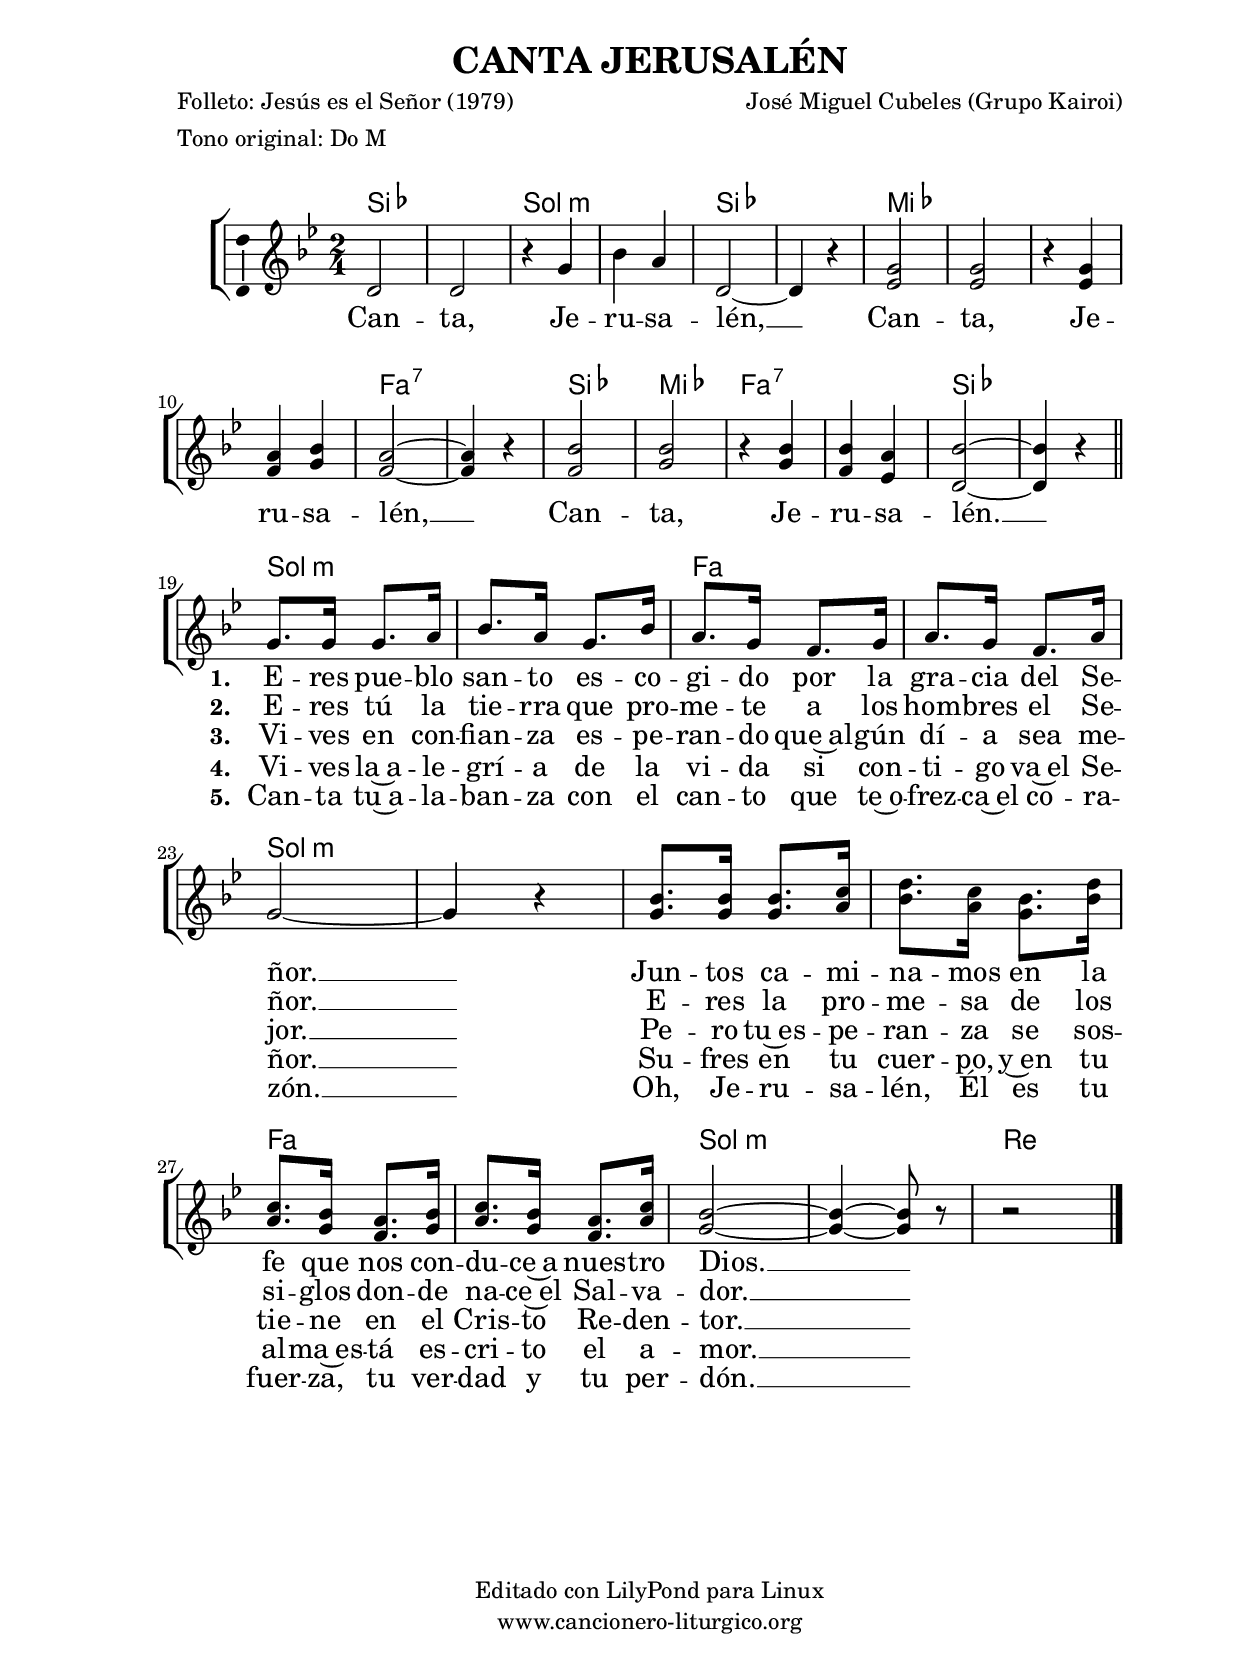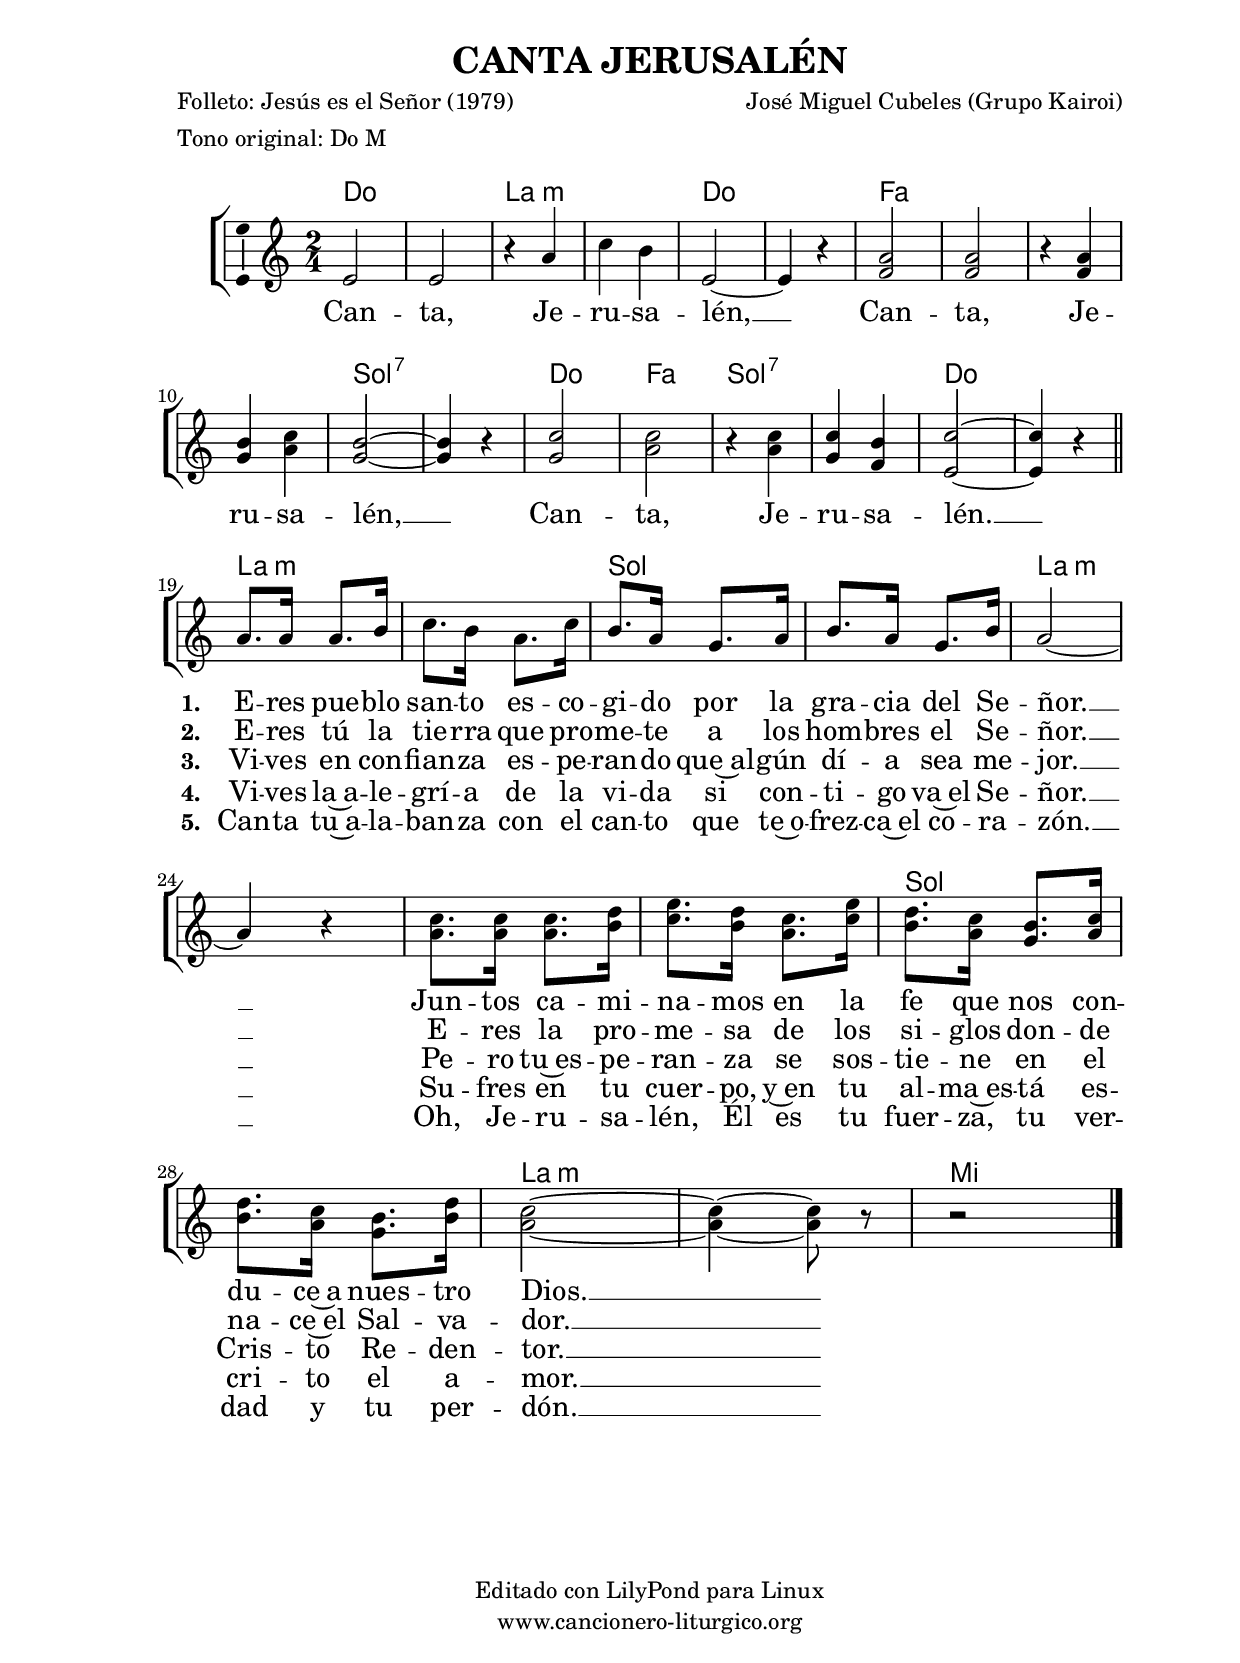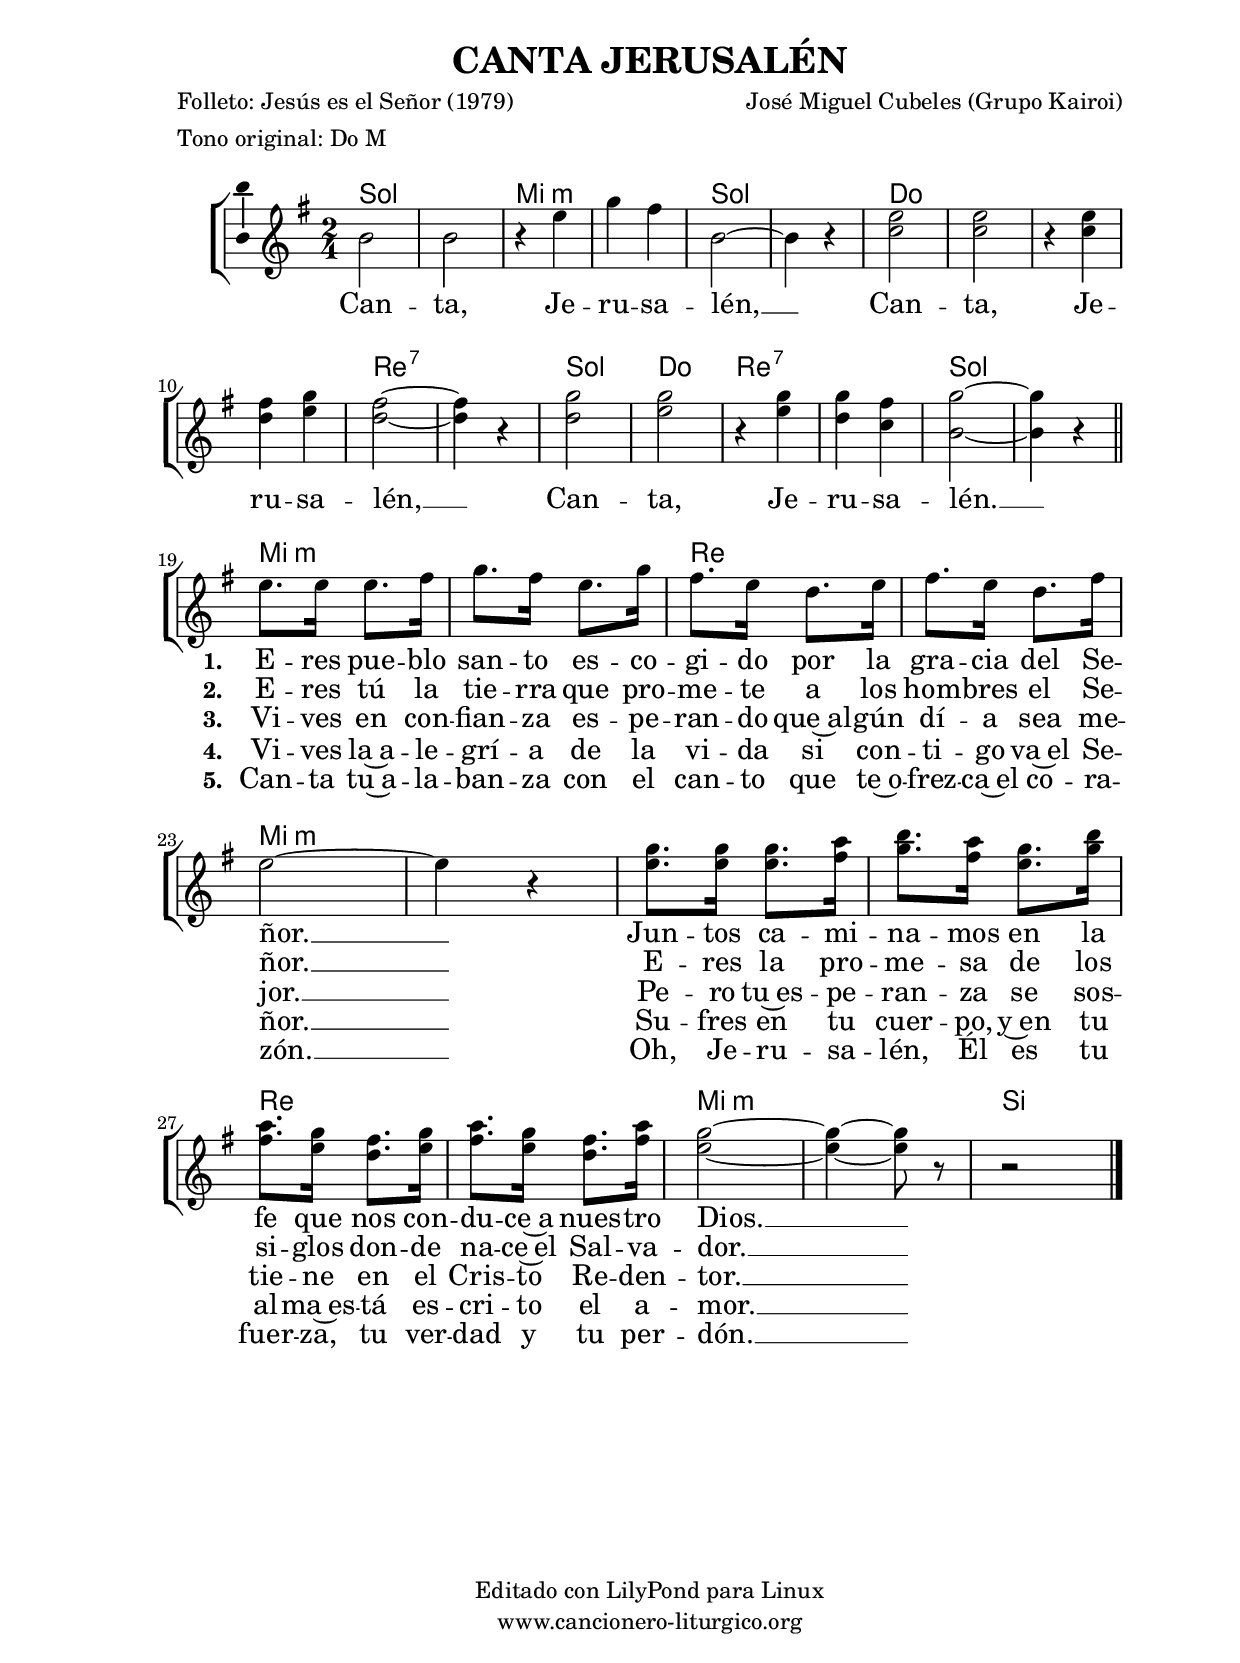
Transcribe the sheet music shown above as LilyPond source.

%
%para convertir .midi en .wav:
%timidity filename.midi -Ow -o finename.wav
%
%
%Para convertir de .wav a .mp3:
%lame -h -m j filename.wav
%
%
%para escuchar el midi:
%timidity nombrefichero.midi
%


%versión de lilypond para la que se ha escrito esta partitura:
\version "2.16.0"

	%Tamaño papel
	#(set-default-paper-size "a4")
	%Tamaño partitura
	#(set-global-staff-size 20)
	%No responde al pulsar sobre una nota
	#(ly:set-option 'point-and-click #f)

%parámetros del encabezamiento:
\header {
	title = "CANTA JERUSALÉN"
	subtitle = ""
	composer = "José Miguel Cubeles (Grupo Kairoi)"
	poet = "Folleto: Jesús es el Señor (1979)"
	meter = "Tono original: Do M"
	arranger = ""
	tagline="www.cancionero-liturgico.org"
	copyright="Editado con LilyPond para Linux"
	}

%parámetros asociados al papel:
\paper  {
	oddHeaderMarkup = \markup {\fill-line { \on-the-fly #not-first-page \fromproperty #'header:title \on-the-fly #not-first-page \fromproperty #'header:composer }}
	evenHeaderMarkup = \markup {\fill-line { \fromproperty #'header:composer \fromproperty #'header:title }}
	#(set-paper-size "a4")
	print-page-number = ##f
	first-page-number = 1
	print-first-page-number = ##f
%	head-separation = 3.0 \cm
	top-margin = 2.0 \cm
	bottom-margin = 0.5\cm
%%%	bottom-margin = -2.0\cm
	left-margin = 3.0 \cm
	line-width = 16.0 \cm 
	indent = 8\mm
	interscoreline = 2.\mm
	between-system-space = 15\mm
%	para que las partituras no llenen la hoja:
	ragged-bottom = ##t
%	idem para la última hoja:
	ragged-last-bottom = ##f
%	para que las partituras llenen el ancho del papel:
	ragged-last = ##f
	after-title-space = 2.5 \cm
%page-count=1
%system-count=5

	%Flexible Vertical Spacing
%	markup-markup-spacing =
%	#'((basic-distance . 15) (minimum-distance . 15) (padding . 3))
	markup-system-spacing =
	#'((basic-distance . 15) (minimum-distance . 15) (padding . 3))
	system-system-spacing =
	#'((basic-distance . 15) (minimum-distance . 15) (padding . 3))
	score-system-spacing =
	#'((basic-distance . 15) (minimum-distance . 15) (padding . 5))
%	top-system-spacing = % header
%	#'((basic-distance . 8) (minimum-distance . 0) (padding . 0))
%	top-markup-spacing =
%	#'((basic-distance . 20) (minimum-distance . 20) (padding . 0))
	last-bottom-spacing = % footer
	#'((basic-distance . 5) (minimum-distance . 5) (padding . 0))
%	score-markup-spacing =
%	#'((basic-distance . 16) (minimum-distance . 13) (padding . 0))

	}


%parámetros que afectan a toda la partitura:
global =  {
	%clave de sol (G):
	\clef G
	\transpose c bes
	%armadura:
	\key c \major
	\tempo 4=120
	\set Score.tempoHideNote = ##t
	}


acordes = {
	\italianChords
	\chordmode {
	\transpose c bes
{

c2 s a:m s c s f s s s g:7 s
c f g:7 s c s

a:m s g s a:m s s s g s a:m s e

	}
	}
}



melodia = 

	\transpose c bes
{

	\time 2/4

\relative c'{
e,2
e2
r4 a4
c4 b
e,2~
e4 r4


<<
{

a2
a2
r4 a4
b c
b2~
b4 r4

c2
c2
r4 c4
c b
c2~
c4

}

{

f,2
f2
r4 f4
g4 a
g2~
g4 r4

g2
a2
r4 a4
g f
e2~
e4

}
>>

r4

\bar "||"
\break

a8. a16 a8. b16
c8. b16 a8. c16
b8. a16 g8. a16
b8. a16 g8. b16
a2~
a4 r4

%\break

<<
{

c8. c16 c8. d16
e8. d16 c8. e16
d8. c16 b8. c16
d8. c16 b8. d16
c2~
c4~c8 r8

}

{

a8. a16 a8. b16
c8. b16 a8. c16
b8. a16 g8. a16
b8. a16 g8. b16
a2~
a4~a8 r8

}
>>

r2

}

\bar "|."
}




texto = \lyricmode {
Can -- ta, Je -- ru -- sa -- lén, __
Can -- ta, Je -- ru -- sa -- lén, __
Can -- ta, Je -- ru -- sa -- lén. __

\set stanza =#"1. " E -- res pue -- blo san -- to es -- co -- gi -- do
por la gra -- cia del Se -- ñor. __
Jun -- tos ca -- mi -- na -- mos en la fe
que nos con -- du -- ce~a nues -- tro Dios. __
	}

textodos = \lyricmode {
\skip1 \skip1 \skip1 \skip1 \skip1 \skip1
\skip1 \skip1 \skip1 \skip1 \skip1 \skip1
\skip1 \skip1 \skip1 \skip1 \skip1 \skip1

\set stanza =#"2. " E -- res tú la tie -- rra que pro -- me -- te
a los hom -- bres el Se -- ñor. __
E -- res la pro -- me -- sa de los si -- glos
don -- de na -- ce~el Sal -- va -- dor. __
	}

textotres = \lyricmode {
\skip1 \skip1 \skip1 \skip1 \skip1 \skip1
\skip1 \skip1 \skip1 \skip1 \skip1 \skip1
\skip1 \skip1 \skip1 \skip1 \skip1 \skip1

\set stanza =#"3. " Vi -- ves en con -- fian -- za es -- pe -- ran -- do
que~al -- gún dí -- a sea me -- jor. __
Pe -- ro tu~es -- pe -- ran -- za se sos -- tie -- ne
en el Cris -- to Re -- den -- tor. __
	}

textocuatro = \lyricmode {
\skip1 \skip1 \skip1 \skip1 \skip1 \skip1
\skip1 \skip1 \skip1 \skip1 \skip1 \skip1
\skip1 \skip1 \skip1 \skip1 \skip1 \skip1

\set stanza =#"4. " Vi -- ves la~a -- le -- grí -- a de la vi -- da
si con -- ti -- go va~el Se -- ñor. __
Su -- fres en tu cuer -- po,
y~en tu al -- ma~es -- tá es -- cri -- to el a -- mor. __
	}

textocinco = \lyricmode {
\skip1 \skip1 \skip1 \skip1 \skip1 \skip1
\skip1 \skip1 \skip1 \skip1 \skip1 \skip1
\skip1 \skip1 \skip1 \skip1 \skip1 \skip1

\set stanza =#"5. " Can -- ta tu~a -- la -- ban -- za con el can -- to
que te~o -- frez -- ca~el co -- ra -- zón. __
Oh, Je -- ru -- sa -- lén, Él es tu fuer -- za,
tu ver -- dad y tu per -- dón. __
	}


acordesStaff = \context ChordNames = acordesStaff <<
	\set chordChanges = ##t
	\acordes
	>>


vozStaff = \context Voice = vozStaff
\with {\consists "Ambitus_engraver"}
<<
%	\set Staff.instrumentName = ""
%	\set Staff.shortInstrumentName = ""
%	\set Staff.midiInstrument = #"clarinet"
%	\set Staff.midiInstrument = #"cello"
	\set Staff.midiInstrument = #"flute"
%	\set Staff.midiInstrument = #"electric guitar (jazz)"
%	\set Staff.midiInstrument = #"english horn"
%	\set Staff.midiInstrument = #"violin"
%	\set Staff.midiInstrument = #"glockenspiel"
	\set Staff.midiMinimumVolume = #0.7
	\set Staff.midiMaximumVolume = #0.9
	\global
	\melodia
	>>



textoStaff = \context Lyrics = textoStaff <<
	\lyricsto vozStaff \texto
	>>

textodosStaff = \context Lyrics = textodosStaff <<
	\lyricsto vozStaff \textodos
	>>

textotresStaff = \context Lyrics = textotresStaff <<
	\lyricsto vozStaff \textotres
	>>

textocuatroStaff = \context Lyrics = textocuatroStaff <<
	\lyricsto vozStaff \textocuatro
	>>

textocincoStaff = \context Lyrics = textocincoStaff <<
	\lyricsto vozStaff \textocinco
	>>


\book {
	\score {
		\context ChoirStaff {
			\override StaffGroup.SystemStartBracket #'collapse-height = #1
			\override Score.SystemStartBar #'collapse-height = #1
			<<
			\acordesStaff
			\vozStaff
			\textoStaff
			\textodosStaff
			\textotresStaff
			\textocuatroStaff
			\textocincoStaff
			>>
			}
		\layout {
	    		\context {
				\Lyrics
				\override LyricText #'font-size = #2
				}
	   		 \context {
				\Score
				\override StaffSymbol #'staff-space = #(magstep +3)
				}
			}
		}
	\score {
		\unfoldRepeats
		\context ChoirStaff {
			<<
			\acordesStaff
			\vozStaff
			>>
			}
		\midi {
	  		\context {
	  			\Score
				tempoWholesPerMinute = #(ly:make-moment 70 4)
				}
			}
		}
	}



#(define output-suffix "C")
\book {
	\score {
		\context ChoirStaff {
			\override StaffGroup.SystemStartBracket #'collapse-height = #1
			\override Score.SystemStartBar #'collapse-height = #1
\transpose c d
			<<
			\acordesStaff
			\vozStaff
			\textoStaff
			\textodosStaff
			\textotresStaff
			\textocuatroStaff
			\textocincoStaff
			>>
			}
		\layout {
	    		\context {
				\Lyrics
				\override LyricText #'font-size = #2
				}
	   		 \context {
				\Score
				\override StaffSymbol #'staff-space = #(magstep +3)
				}
			}
		}
	}

#(define output-suffix "S")
\book {
	\score {
		\context ChoirStaff {
			\override StaffGroup.SystemStartBracket #'collapse-height = #1
			\override Score.SystemStartBar #'collapse-height = #1
\transpose c a
			<<
			\acordesStaff
			\vozStaff
			\textoStaff
			\textodosStaff
			\textotresStaff
			\textocuatroStaff
			\textocincoStaff
			>>
			}
		\layout {
	    		\context {
				\Lyrics
				\override LyricText #'font-size = #2
				}
	   		 \context {
				\Score
				\override StaffSymbol #'staff-space = #(magstep +3)
				}
			}
		}
	}


